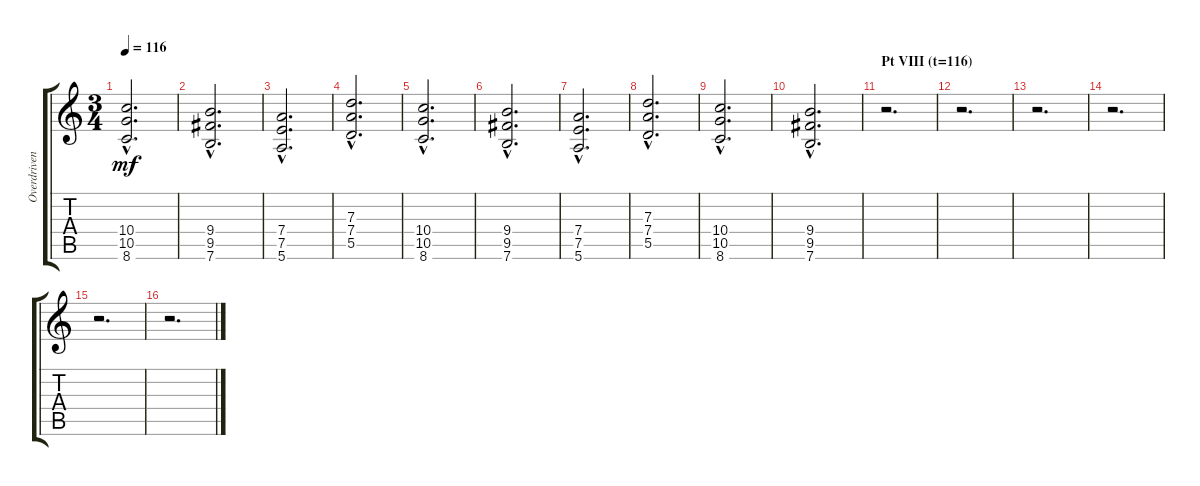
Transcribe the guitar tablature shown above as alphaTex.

\track ("Overdriven Guitar I" "Overdriven") {instrument overdrivenguitar}
\staff {score tabs}
\tuning (E4 B3 G3 D3 A2 E2) {hide}
\ts (3 4)
\tempo 116
\clef g2
\ks c
(10.4{hac} 10.5{hac} 8.6{hac}).2{d dy mf} |
(9.4{hac} 9.5{hac} 7.6{hac}).2{d} |
(7.4{hac} 7.5{hac} 5.6{hac}).2{d} |
(7.3{hac} 7.4{hac} 5.5{hac}).2{d} |
(10.4{hac} 10.5{hac} 8.6{hac}).2{d} |
(9.4{hac} 9.5{hac} 7.6{hac}).2{d} |
(7.4{hac} 7.5{hac} 5.6{hac}).2{d} |
(7.3{hac} 7.4{hac} 5.5{hac}).2{d} |
(10.4{hac} 10.5{hac} 8.6{hac}).2{d} |
(9.4{hac} 9.5{hac} 7.6{hac}).2{d} |
\section ("" "Pt VIII (t=116)")
r.2{d} |
r.2{d} |
r.2{d} |
r.2{d} |
r.2{d} |
r.2{d}
